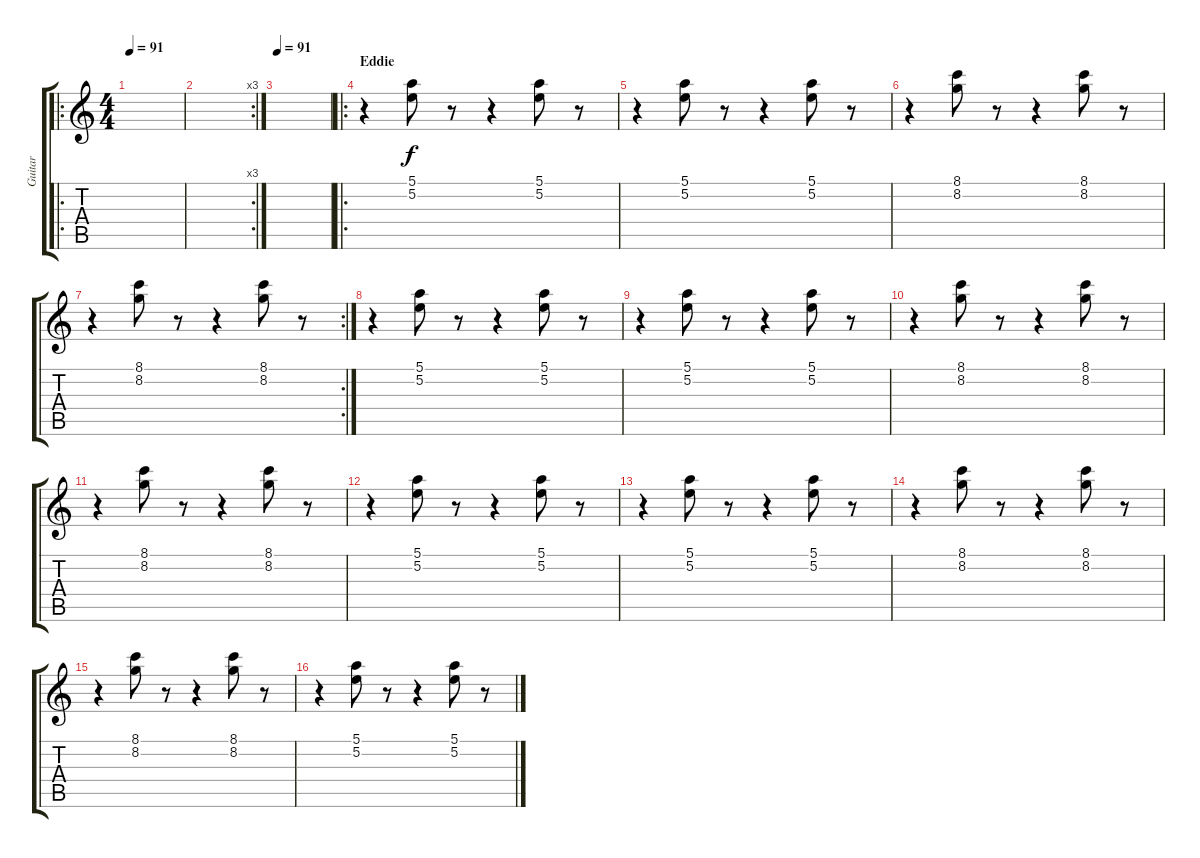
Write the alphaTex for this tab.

\track ("Guitar" "Guitar") {instrument distortionguitar}
\staff {score tabs}
\tuning (E4 B3 G3 D3 A2 E2) {hide}
\ro
\ts (4 4)
\tempo 91
\tempo 150
\tempo 91
\clef g2
\ks c
|
\rc 3
|
\tempo 91
|
\ro
\section ("" "Eddie")
r.4 (5.1 5.2).8 r.8 r.4 (5.1 5.2).8 r.8 |
r.4 (5.1 5.2).8 r.8 r.4 (5.1 5.2).8 r.8 |
r.4 (8.1 8.2).8 r.8 r.4 (8.1 8.2).8 r.8 |
\rc 2
r.4 (8.1 8.2).8 r.8 r.4 (8.1 8.2).8 r.8 |
r.4 (5.1 5.2).8 r.8 r.4 (5.1 5.2).8 r.8 |
r.4 (5.1 5.2).8 r.8 r.4 (5.1 5.2).8 r.8 |
r.4 (8.1 8.2).8 r.8 r.4 (8.1 8.2).8 r.8 |
r.4 (8.1 8.2).8 r.8 r.4 (8.1 8.2).8 r.8 |
r.4 (5.1 5.2).8 r.8 r.4 (5.1 5.2).8 r.8 |
r.4 (5.1 5.2).8 r.8 r.4 (5.1 5.2).8 r.8 |
r.4 (8.1 8.2).8 r.8 r.4 (8.1 8.2).8 r.8 |
r.4 (8.1 8.2).8 r.8 r.4 (8.1 8.2).8 r.8 |
r.4 (5.1 5.2).8 r.8 r.4 (5.1 5.2).8 r.8
